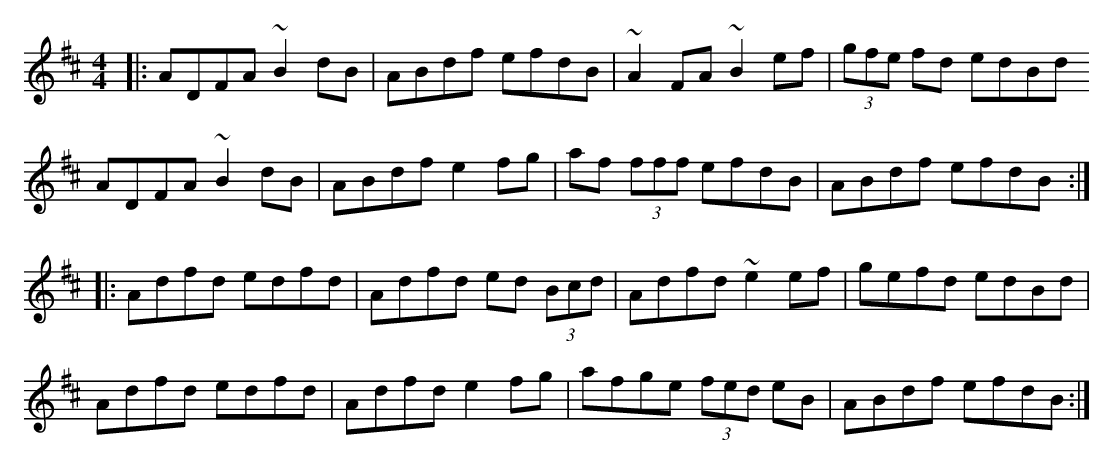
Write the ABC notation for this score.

X:1
M:4/4
K:D
|:ADFA ~B2dB|ABdf efdB|~A2FA ~B2ef|(3gfe fd edBd
ADFA ~B2dB|ABdf e2 fg|af (3fff efdB|ABdf efdB:|
|:Adfd edfd|Adfd ed (3Bcd|Adfd ~e2 ef|gefd edBd|
Adfd edfd|Adfd e2 fg|afge (3fed eB|ABdf efdB:|
